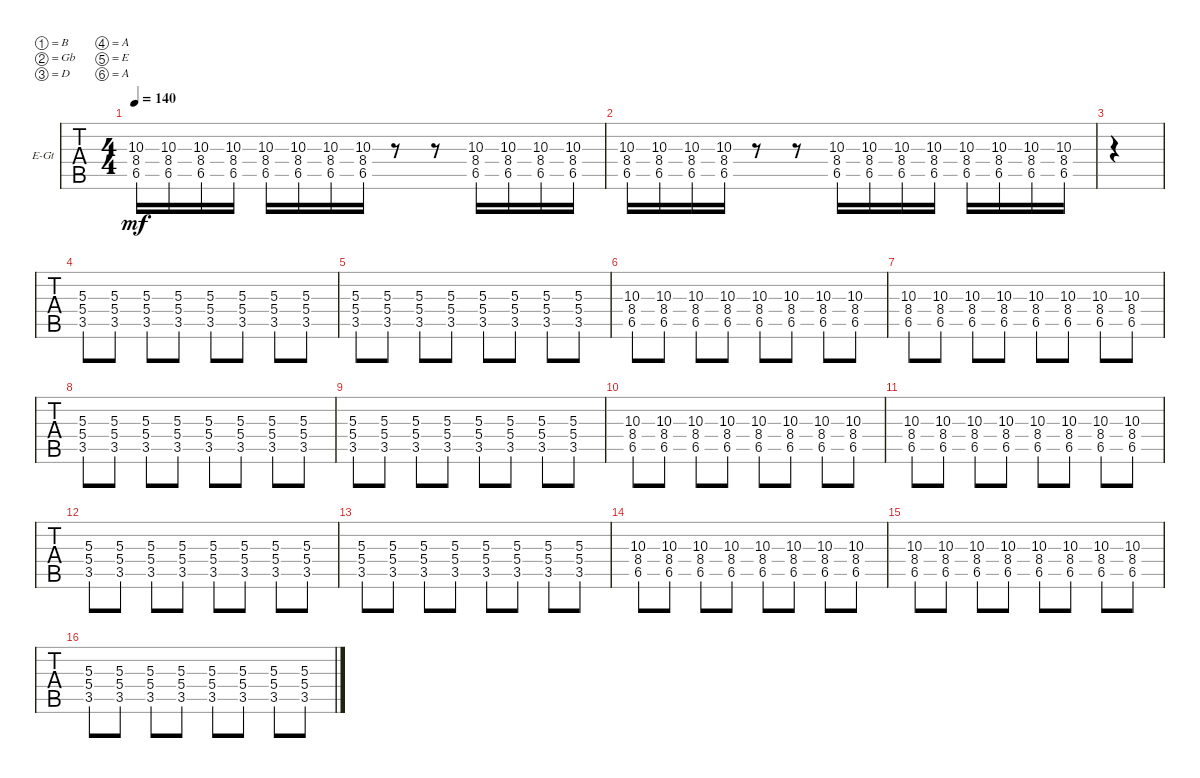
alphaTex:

\bracketExtendMode groupsimilarinstruments
\firstSystemTrackNameOrientation horizontal
\otherSystemsTrackNameOrientation horizontal
\track ("Guitar 1" "E-Gt") {instrument distortionguitar}
\staff {tabs}
\tuning (B3 Gb3 D3 A2 E2 A1)
\ts (4 4)
\tempo 140
\clef g2
\ks c
(6.5 8.4 10.3).16{dy mf} (6.5 8.4 10.3).16 (6.5 8.4 10.3).16 (8.4 6.5 10.3).16 (6.5 8.4 10.3).16 (6.5 8.4 10.3).16 (8.4 6.5 10.3).16 (8.4 6.5 10.3).16 r.8 r.8 (6.5 8.4 10.3).16 (6.5 8.4 10.3).16 (6.5 8.4 10.3).16 (8.4 6.5 10.3).16 |
(6.5 8.4 10.3).16 (6.5 8.4 10.3).16 (6.5 8.4 10.3).16 (8.4 6.5 10.3).16 r.8 r.8 (6.5 8.4 10.3).16 (6.5 8.4 10.3).16 (6.5 8.4 10.3).16 (8.4 6.5 10.3).16 (6.5 8.4 10.3).16 (6.5 8.4 10.3).16 (8.4 6.5 10.3).16 (8.4 6.5 10.3).16 |
|
(3.5 5.4 5.3).8 (3.5 5.4 5.3).8 (3.5 5.4 5.3).8 (3.5 5.4 5.3).8 (3.5 5.4 5.3).8 (3.5 5.4 5.3).8 (3.5 5.4 5.3).8 (3.5 5.4 5.3).8 |
(3.5 5.4 5.3).8 (3.5 5.4 5.3).8 (3.5 5.4 5.3).8 (3.5 5.4 5.3).8 (3.5 5.4 5.3).8 (3.5 5.4 5.3).8 (3.5 5.4 5.3).8 (3.5 5.4 5.3).8 |
(6.5 8.4 10.3).8 (6.5 8.4 10.3).8 (6.5 8.4 10.3).8 (6.5 8.4 10.3).8 (6.5 8.4 10.3).8 (6.5 8.4 10.3).8 (6.5 8.4 10.3).8 (6.5 8.4 10.3).8 |
(6.5 8.4 10.3).8 (6.5 8.4 10.3).8 (6.5 8.4 10.3).8 (6.5 8.4 10.3).8 (6.5 8.4 10.3).8 (6.5 8.4 10.3).8 (6.5 8.4 10.3).8 (6.5 8.4 10.3).8 |
(3.5 5.4 5.3).8 (3.5 5.4 5.3).8 (3.5 5.4 5.3).8 (3.5 5.4 5.3).8 (3.5 5.4 5.3).8 (3.5 5.4 5.3).8 (3.5 5.4 5.3).8 (3.5 5.4 5.3).8 |
(3.5 5.4 5.3).8 (3.5 5.4 5.3).8 (3.5 5.4 5.3).8 (3.5 5.4 5.3).8 (3.5 5.4 5.3).8 (3.5 5.4 5.3).8 (3.5 5.4 5.3).8 (3.5 5.4 5.3).8 |
(6.5 8.4 10.3).8 (6.5 8.4 10.3).8 (6.5 8.4 10.3).8 (6.5 8.4 10.3).8 (6.5 8.4 10.3).8 (6.5 8.4 10.3).8 (6.5 8.4 10.3).8 (6.5 8.4 10.3).8 |
(6.5 8.4 10.3).8 (6.5 8.4 10.3).8 (6.5 8.4 10.3).8 (6.5 8.4 10.3).8 (6.5 8.4 10.3).8 (6.5 8.4 10.3).8 (6.5 8.4 10.3).8 (6.5 8.4 10.3).8 |
(3.5 5.4 5.3).8 (3.5 5.4 5.3).8 (3.5 5.4 5.3).8 (3.5 5.4 5.3).8 (3.5 5.4 5.3).8 (3.5 5.4 5.3).8 (3.5 5.4 5.3).8 (3.5 5.4 5.3).8 |
(3.5 5.4 5.3).8 (3.5 5.4 5.3).8 (3.5 5.4 5.3).8 (3.5 5.4 5.3).8 (3.5 5.4 5.3).8 (3.5 5.4 5.3).8 (3.5 5.4 5.3).8 (3.5 5.4 5.3).8 |
(6.5 8.4 10.3).8 (6.5 8.4 10.3).8 (6.5 8.4 10.3).8 (6.5 8.4 10.3).8 (6.5 8.4 10.3).8 (6.5 8.4 10.3).8 (6.5 8.4 10.3).8 (6.5 8.4 10.3).8 |
(6.5 8.4 10.3).8 (6.5 8.4 10.3).8 (6.5 8.4 10.3).8 (6.5 8.4 10.3).8 (6.5 8.4 10.3).8 (6.5 8.4 10.3).8 (6.5 8.4 10.3).8 (6.5 8.4 10.3).8 |
(3.5 5.4 5.3).8 (3.5 5.4 5.3).8 (3.5 5.4 5.3).8 (3.5 5.4 5.3).8 (3.5 5.4 5.3).8 (3.5 5.4 5.3).8 (3.5 5.4 5.3).8 (3.5 5.4 5.3).8
